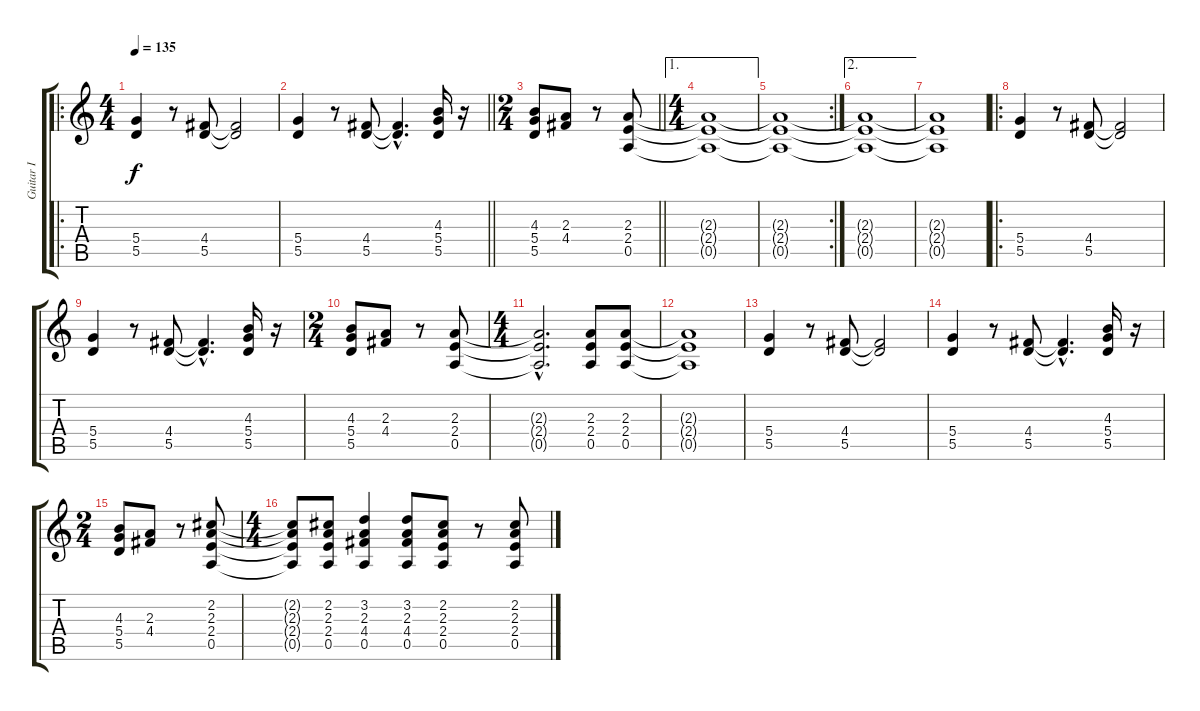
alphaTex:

\track ("Guitar I" "Guitar I") {instrument distortionguitar}
\staff {score tabs}
\tuning (E4 B3 G3 D3 A2 E2) {hide}
\ro
\ts (4 4)
\tempo 135
\clef g2
\ks c
(5.4 5.5).4{dy f instrument distortionguitar} r.8 (4.4 5.5).8 (4.4{t} 5.5{t}).2 |
\barLineRight lightlight
(5.4 5.5).4 r.8 (4.4 5.5).8 (4.4{hac t} 5.5{hac t}).4{d} (4.3 5.4 5.5).16 r.16 |
\ts (2 4)
\barLineRight lightlight
(4.3 5.4 5.5).8 (2.3 4.4).8 r.8 (2.3 2.4 0.5).8 |
\ae 1
\ts (4 4)
(2.3{t} 2.4{t} 0.5{t}).1 |
\rc 2
(2.3{t} 2.4{t} 0.5{t}).1 |
\ae 2
(2.3{t} 2.4{t} 0.5{t}).1 |
(2.3{t} 2.4{t} 0.5{t}).1 |
\ro
(5.4 5.5).4 r.8 (4.4 5.5).8 (4.4{t} 5.5{t}).2 |
(5.4 5.5).4 r.8 (4.4 5.5).8 (4.4{hac t} 5.5{hac t}).4{d} (4.3 5.4 5.5).16 r.16 |
\ts (2 4)
(4.3 5.4 5.5).8 (2.3 4.4).8 r.8 (2.3 2.4 0.5).8 |
\ts (4 4)
(2.3{hac t} 2.4{hac t} 0.5{hac t}).2{d} (2.3 2.4 0.5).8 (2.3 2.4 0.5).8 |
(2.3{t} 2.4{t} 0.5{t}).1 |
(5.4 5.5).4 r.8 (4.4 5.5).8 (4.4{t} 5.5{t}).2 |
(5.4 5.5).4 r.8 (4.4 5.5).8 (4.4{hac t} 5.5{hac t}).4{d} (4.3 5.4 5.5).16 r.16 |
\ts (2 4)
(4.3 5.4 5.5).8 (2.3 4.4).8 r.8 (2.2 2.3 2.4 0.5).8 |
\ts (4 4)
(2.2{t} 2.3{t} 2.4{t} 0.5{t}).8 (2.2 2.3 2.4 0.5).8 (3.2 2.3 4.4 0.5).4 (3.2 2.3 4.4 0.5).8 (2.2 2.3 2.4 0.5).8 r.8 (2.2 2.3 2.4 0.5).8
